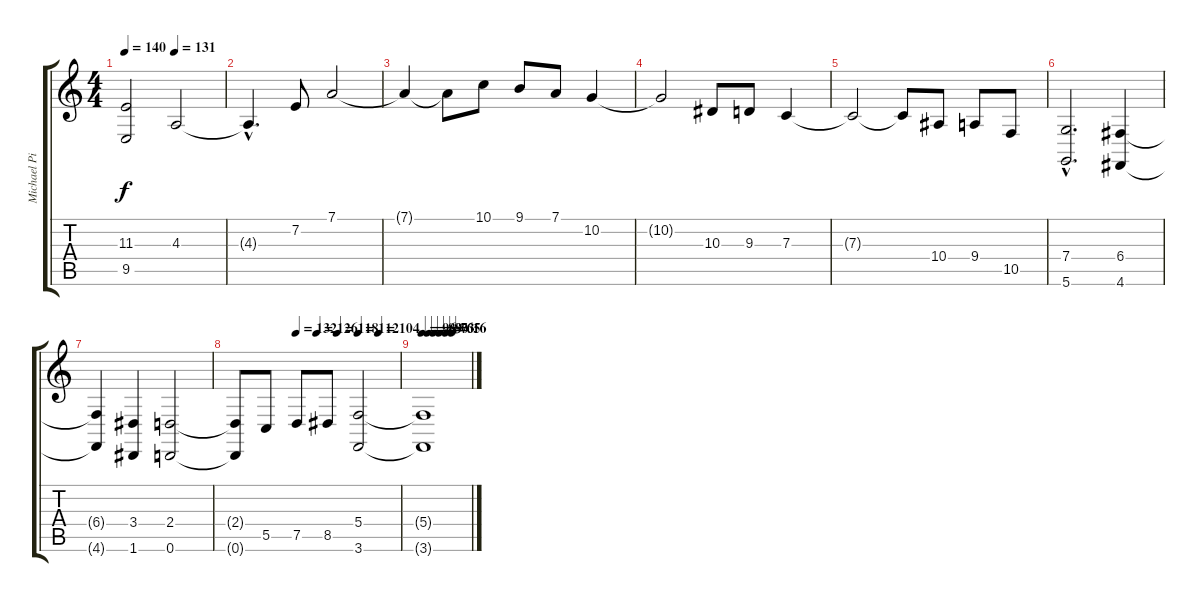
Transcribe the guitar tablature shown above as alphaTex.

\track ("Michael Pinella" "Michael Pi") {instrument stringensemble1}
\staff {score tabs}
\tuning (D4 A3 F3 C3 G2 D2) {hide}
\ts (4 4)
\tempo 140
\tempo (131 0.5)
\clef g2
\ks c
(11.3{t} 9.5{t}).2{dy f} 4.3.2 |
4.3{hac t}.4{d} 7.2.8 7.1.2 |
7.1{t}.4 7.1{t}.8 10.1.8 9.1.8 7.1.8 10.2.4 |
10.2{t}.2 10.3.8 9.3.8 7.3.4 |
7.3{t}.2 7.3{t}.8 10.4.8 9.4.8 10.5.8 |
(7.4{hac} 5.6{hac}).2{d} (6.4 4.6).4 |
(6.4{t} 4.6{t}).4 (3.4 1.6).4 (2.4 0.6).2 |
\tempo (132 0.375)
\tempo (126 0.5)
\tempo (118 0.625)
\tempo (112 0.75)
\tempo (104 0.875)
(2.4{t} 0.6{t}).8 5.5.8 7.5.8 8.5.8 (5.4 3.6).2 |
\tempo 96
\tempo (89 0.125)
\tempo (80 0.25)
\tempo (73 0.375)
\tempo (65 0.5)
\tempo (16 0.625)
(5.4{t} 3.6{t}).1
